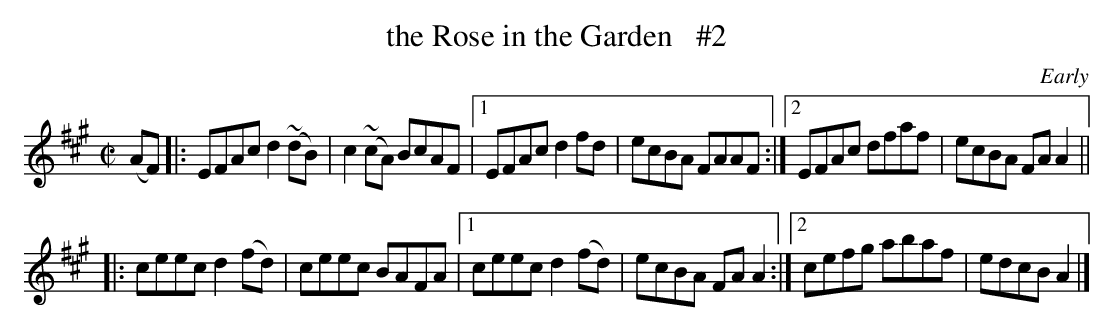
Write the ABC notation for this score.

X:1
T: the Rose in the Garden   #2
O: Early
M: C|
L: 1/8
K: A
(AF) |:\
EFAc d2(~dB) | c2(~cA) BcAF |\
[1 EFAc d2fd | ecBA FAAF :|\
[2 EFAc dfaf | ecBA FAA2 ||
|:\
ceec d2(fd) | ceec BAFA |\
[1 ceec d2(fd) | ecBA FAA2 :|\
[2 cefg abaf | edcB A2 |]
